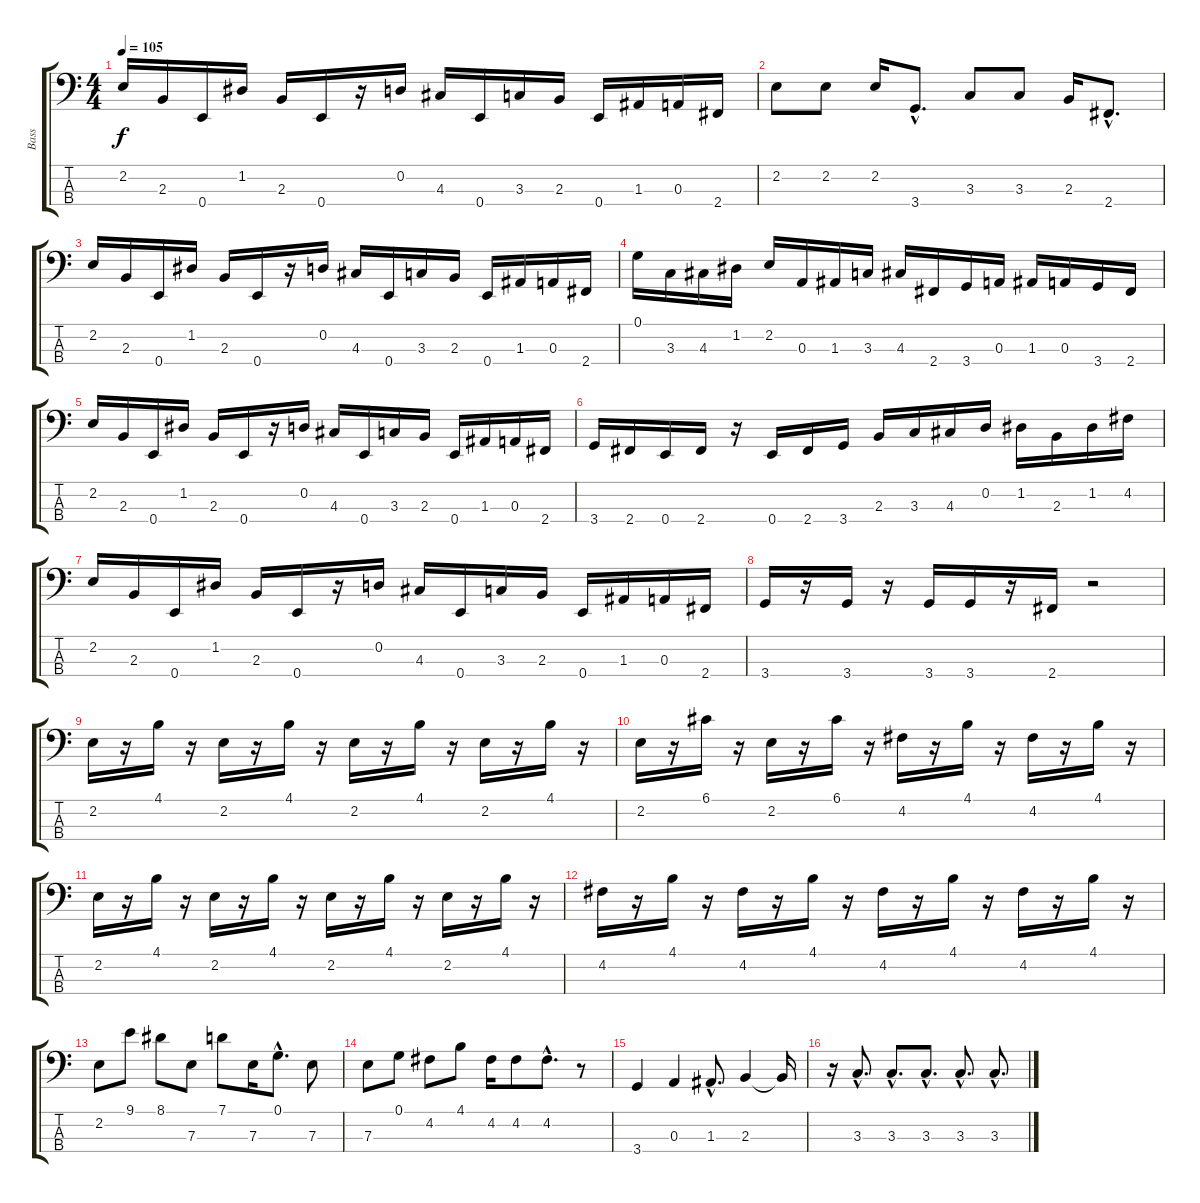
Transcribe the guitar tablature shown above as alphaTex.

\track ("Bass" "Bass") {instrument electricbassfinger}
\staff {score tabs}
\tuning (G2 D2 A1 E1) {hide}
\ts (4 4)
\tempo 105
\clef f4
\ks c
2.2.16{dy f} 2.3.16 0.4.16 1.2.16 2.3.16 0.4.16 r.16 0.2.16 4.3.16 0.4.16 3.3.16 2.3.16 0.4.16 1.3.16 0.3.16 2.4.16 |
2.2.8 2.2.8 2.2.16 3.4{hac}.8{d} 3.3.8 3.3.8 2.3.16 2.4{hac}.8{d} |
2.2.16 2.3.16 0.4.16 1.2.16 2.3.16 0.4.16 r.16 0.2.16 4.3.16 0.4.16 3.3.16 2.3.16 0.4.16 1.3.16 0.3.16 2.4.16 |
0.1.16 3.3.16 4.3.16 1.2.16 2.2.16 0.3.16 1.3.16 3.3.16 4.3.16 2.4.16 3.4.16 0.3.16 1.3.16 0.3.16 3.4.16 2.4.16 |
2.2.16 2.3.16 0.4.16 1.2.16 2.3.16 0.4.16 r.16 0.2.16 4.3.16 0.4.16 3.3.16 2.3.16 0.4.16 1.3.16 0.3.16 2.4.16 |
3.4.16 2.4.16 0.4.16 2.4.16 r.16 0.4.16 2.4.16 3.4.16 2.3.16 3.3.16 4.3.16 0.2.16 1.2.16 2.3.16 1.2.16 4.2.16 |
2.2.16 2.3.16 0.4.16 1.2.16 2.3.16 0.4.16 r.16 0.2.16 4.3.16 0.4.16 3.3.16 2.3.16 0.4.16 1.3.16 0.3.16 2.4.16 |
3.4.16 r.16 3.4.16 r.16 3.4.16 3.4.16 r.16 2.4.16 r.2 |
2.2.16{instrument pizzicatostrings} r.16 4.1.16 r.16 2.2.16 r.16 4.1.16 r.16 2.2.16 r.16 4.1.16 r.16 2.2.16 r.16 4.1.16 r.16 |
2.2.16 r.16 6.1.16 r.16 2.2.16 r.16 6.1.16 r.16 4.2.16 r.16 4.1.16 r.16 4.2.16 r.16 4.1.16 r.16 |
2.2.16{instrument pizzicatostrings} r.16 4.1.16 r.16 2.2.16 r.16 4.1.16 r.16 2.2.16 r.16 4.1.16 r.16 2.2.16 r.16 4.1.16 r.16 |
4.2.16 r.16 4.1.16 r.16 4.2.16 r.16 4.1.16 r.16 4.2.16 r.16 4.1.16 r.16 4.2.16 r.16 4.1.16 r.16 |
2.2.8 9.1.8 8.1.8 7.3.8 7.1.8 7.3.16 0.1{hac}.8{d} 7.3.8 |
7.3.8 0.1.8 4.2.8 4.1.8 4.2.16 4.2.8 4.2{hac}.8{d} r.8 |
3.4.4 0.3.4 1.3{hac}.8{d} 2.3.4 2.3{t}.16 |
r.16 3.3{hac}.8{d} 3.3{hac}.8{d} 3.3{hac}.8{d} 3.3{hac}.8{d} 3.3{hac}.8{d}
